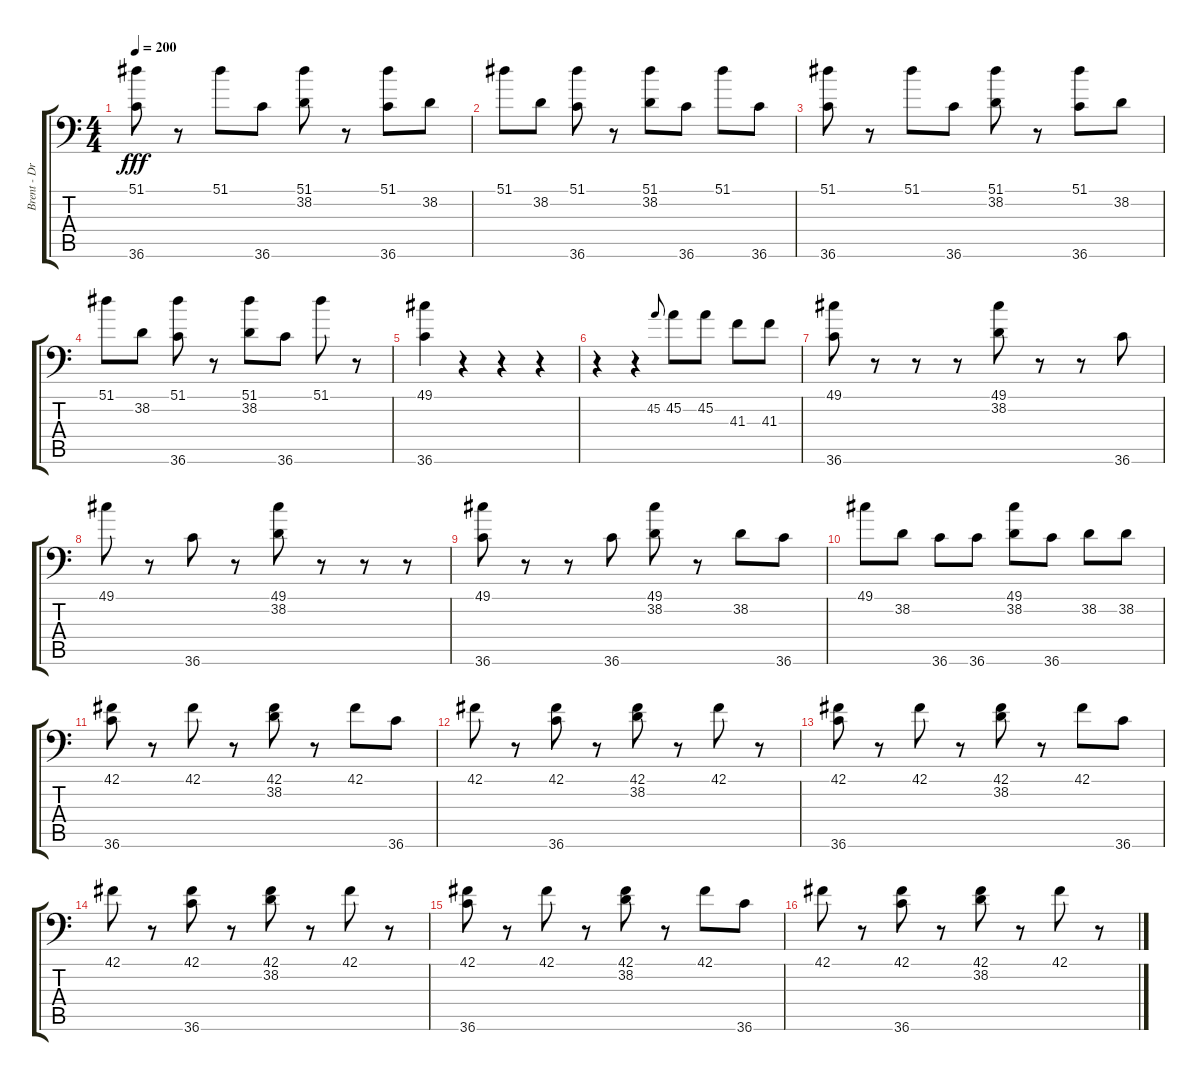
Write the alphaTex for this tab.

\track ("Brent - Drums" "Brent - Dr") {instrument acousticgrandpiano}
\staff {score tabs}
\tuning (C-1 C-1 C-1 C-1 C-1 C-1) {hide}
\ts (4 4)
\tempo 200
\clef f4
\ks c
(51.1 36.6).8{dy fff} r.8 51.1.8 36.6.8 (51.1 38.2).8 r.8 (51.1 36.6).8 38.2.8 |
51.1.8 38.2.8 (51.1 36.6).8 r.8 (51.1 38.2).8 36.6.8 51.1.8 36.6.8 |
(51.1 36.6).8 r.8 51.1.8 36.6.8 (51.1 38.2).8 r.8 (51.1 36.6).8 38.2.8 |
51.1.8 38.2.8 (51.1 36.6).8 r.8 (51.1 38.2).8 36.6.8 51.1.8 r.8 |
(49.1 36.6).4 r.4 r.4 r.4 |
r.4 r.4 45.2.8{gr onbeat} 45.2.8 45.2.8 41.3.8 41.3.8 |
(49.1 36.6).8 r.8 r.8 r.8 (49.1 38.2).8 r.8 r.8 36.6.8 |
49.1.8 r.8 36.6.8 r.8 (49.1 38.2).8 r.8 r.8 r.8 |
(49.1 36.6).8 r.8 r.8 36.6.8 (49.1 38.2).8 r.8 38.2.8 36.6.8 |
49.1.8 38.2.8 36.6.8 36.6.8 (49.1 38.2).8 36.6.8 38.2.8 38.2.8 |
(42.1 36.6).8 r.8 42.1.8 r.8 (42.1 38.2).8 r.8 42.1.8 36.6.8 |
42.1.8 r.8 (42.1 36.6).8 r.8 (42.1 38.2).8 r.8 42.1.8 r.8 |
(42.1 36.6).8 r.8 42.1.8 r.8 (42.1 38.2).8 r.8 42.1.8 36.6.8 |
42.1.8 r.8 (42.1 36.6).8 r.8 (42.1 38.2).8 r.8 42.1.8 r.8 |
(42.1 36.6).8 r.8 42.1.8 r.8 (42.1 38.2).8 r.8 42.1.8 36.6.8 |
42.1.8 r.8 (42.1 36.6).8 r.8 (42.1 38.2).8 r.8 42.1.8 r.8
